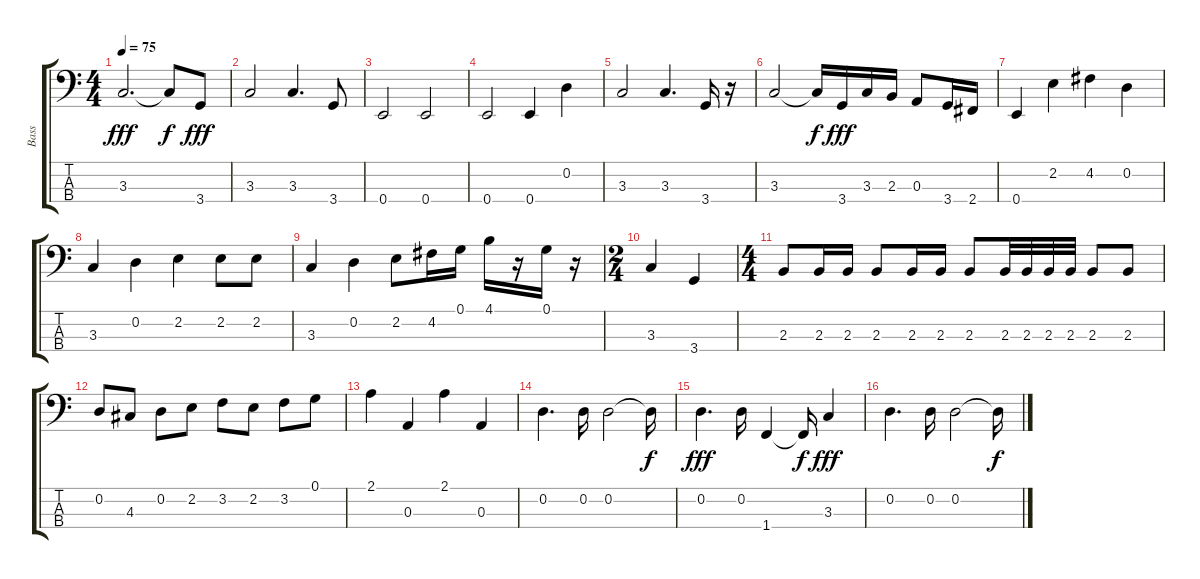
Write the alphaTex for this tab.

\track ("Bass" "Bass") {instrument electricbasspick}
\staff {score tabs}
\tuning (G2 D2 A1 E1) {hide}
\ts (4 4)
\tempo 75
\clef f4
\ks c
3.3.2{d dy fff} 3.3{t}.8{dy f} 3.4.8{dy fff} |
3.3.2 3.3.4{d} 3.4.8 |
0.4.2 0.4.2 |
0.4.2 0.4.4 0.2.4 |
3.3.2 3.3.4{d} 3.4.16 r.16 |
3.3.2 3.3{t}.16{dy f} 3.4.16{dy fff} 3.3.16 2.3.16 0.3.8 3.4.16 2.4.16 |
0.4.4 2.2.4 4.2.4 0.2.4 |
3.3.4 0.2.4 2.2.4 2.2.8 2.2.8 |
3.3.4 0.2.4 2.2.8 4.2.16 0.1.16 4.1.16 r.16 0.1.16 r.16 |
\ts (2 4)
3.3.4 3.4.4 |
\ts (4 4)
2.3.8 2.3.16 2.3.16 2.3.8 2.3.16 2.3.16 2.3.8 2.3.32 2.3.32 2.3.32 2.3.32 2.3.8 2.3.8 |
0.2.8 4.3.8 0.2.8 2.2.8 3.2.8 2.2.8 3.2.8 0.1.8 |
2.1.4 0.3.4 2.1.4 0.3.4 |
0.2.4{d} 0.2.16 0.2.2 0.2{t}.16{dy f} |
0.2.4{d dy fff} 0.2.16 1.4.4 1.4{t}.16{dy f} 3.3.4{dy fff} |
0.2.4{d} 0.2.16 0.2.2 0.2{t}.16{dy f}
